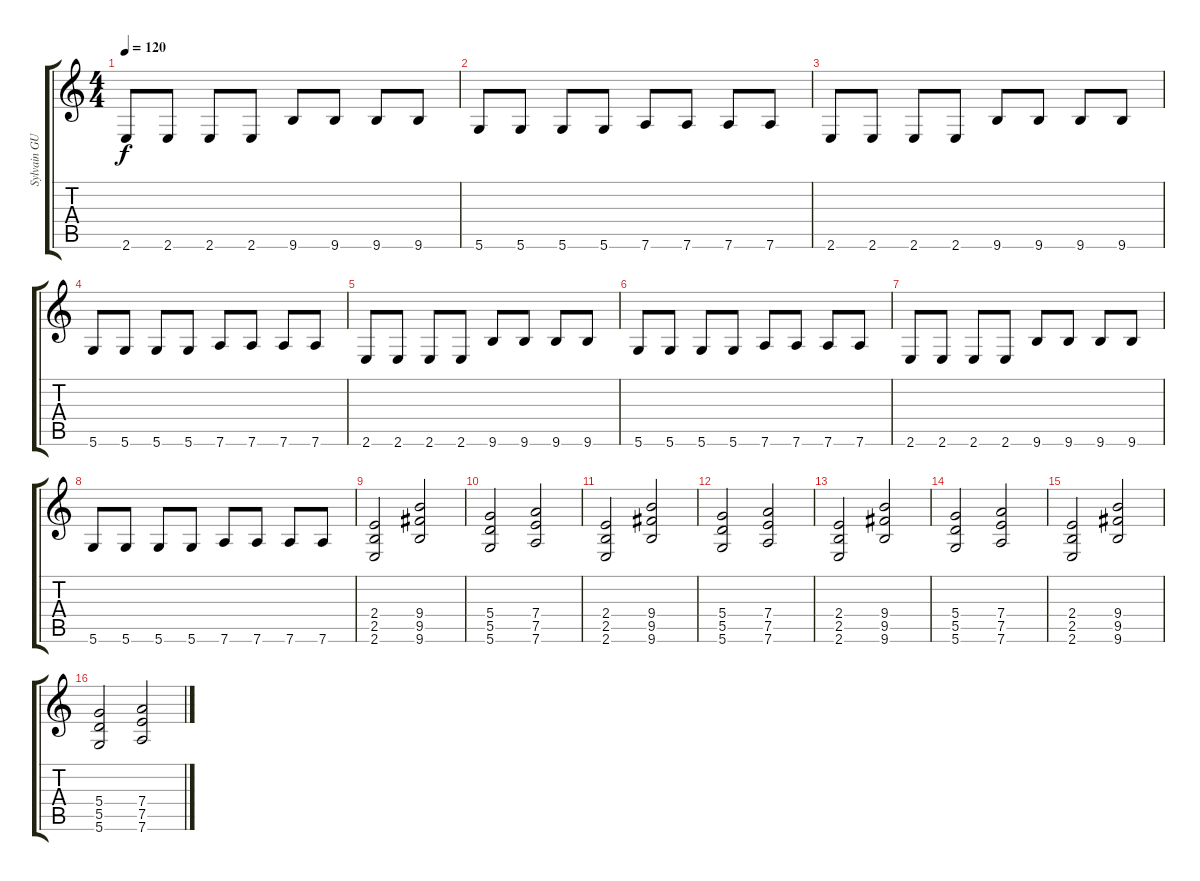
\track ("Sylvain GUITAR 1" "Sylvain GU") {instrument distortionguitar}
\staff {score tabs}
\tuning (E4 B3 G3 D3 A2 D2) {hide}
\ts (4 4)
\tempo 120
\clef g2
\ks c
2.6.8{dy f} 2.6.8 2.6.8 2.6.8 9.6.8 9.6.8 9.6.8 9.6.8 |
5.6.8 5.6.8 5.6.8 5.6.8 7.6.8 7.6.8 7.6.8 7.6.8 |
2.6.8 2.6.8 2.6.8 2.6.8 9.6.8 9.6.8 9.6.8 9.6.8 |
5.6.8 5.6.8 5.6.8 5.6.8 7.6.8 7.6.8 7.6.8 7.6.8 |
2.6.8 2.6.8 2.6.8 2.6.8 9.6.8 9.6.8 9.6.8 9.6.8 |
5.6.8 5.6.8 5.6.8 5.6.8 7.6.8 7.6.8 7.6.8 7.6.8 |
2.6.8 2.6.8 2.6.8 2.6.8 9.6.8 9.6.8 9.6.8 9.6.8 |
5.6.8 5.6.8 5.6.8 5.6.8 7.6.8 7.6.8 7.6.8 7.6.8 |
(2.4 2.5 2.6).2 (9.4 9.5 9.6).2 |
(5.4 5.5 5.6).2 (7.4 7.5 7.6).2 |
(2.4 2.5 2.6).2 (9.4 9.5 9.6).2 |
(5.4 5.5 5.6).2 (7.4 7.5 7.6).2 |
(2.4 2.5 2.6).2 (9.4 9.5 9.6).2 |
(5.4 5.5 5.6).2 (7.4 7.5 7.6).2 |
(2.4 2.5 2.6).2 (9.4 9.5 9.6).2 |
(5.4 5.5 5.6).2 (7.4 7.5 7.6).2
